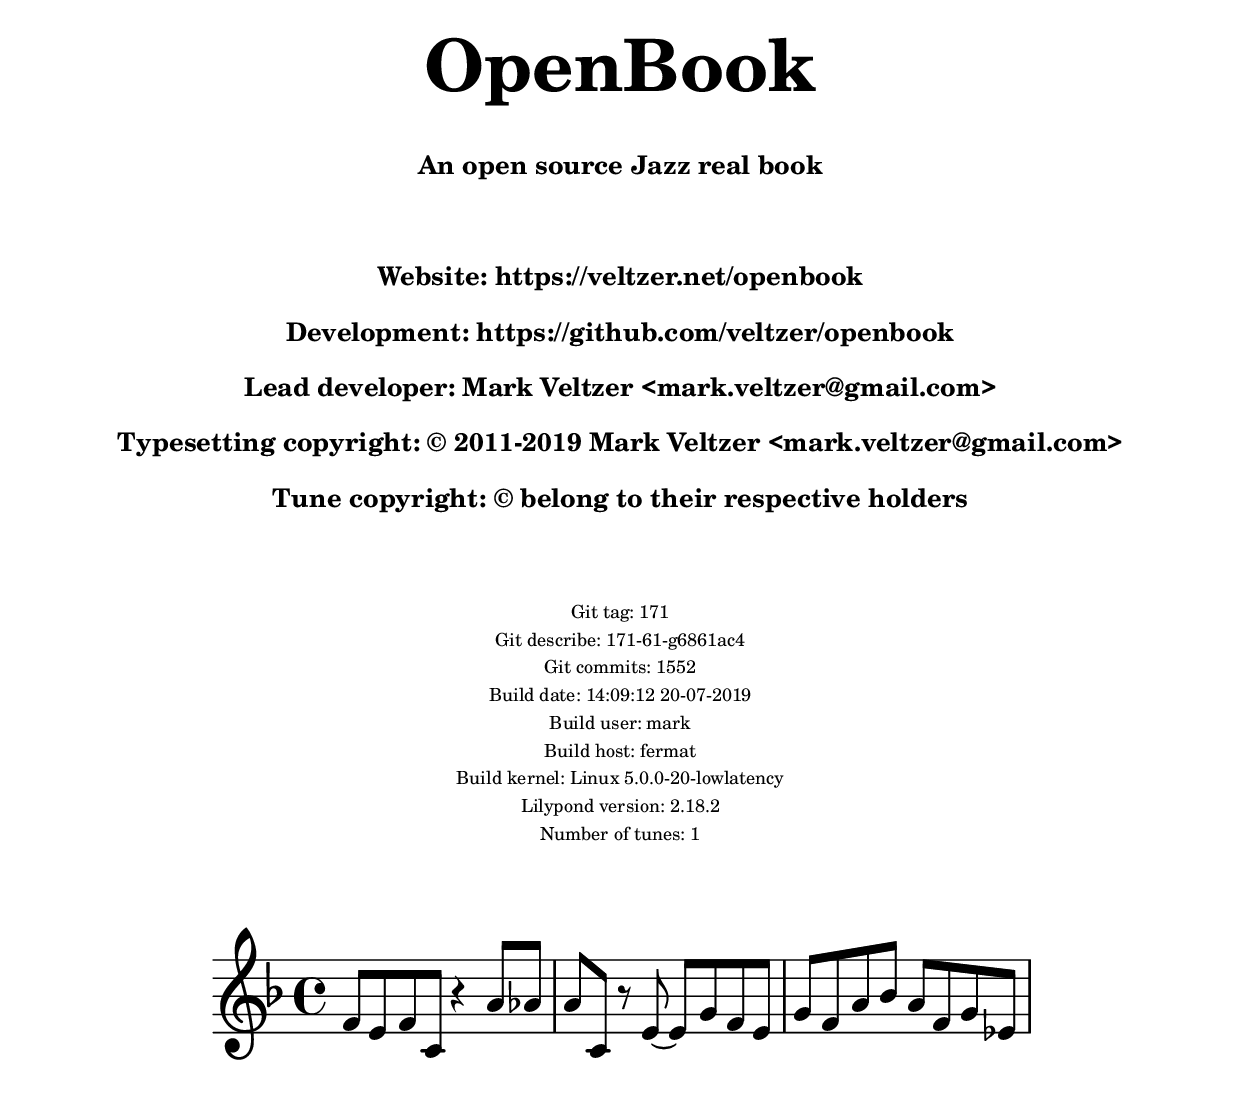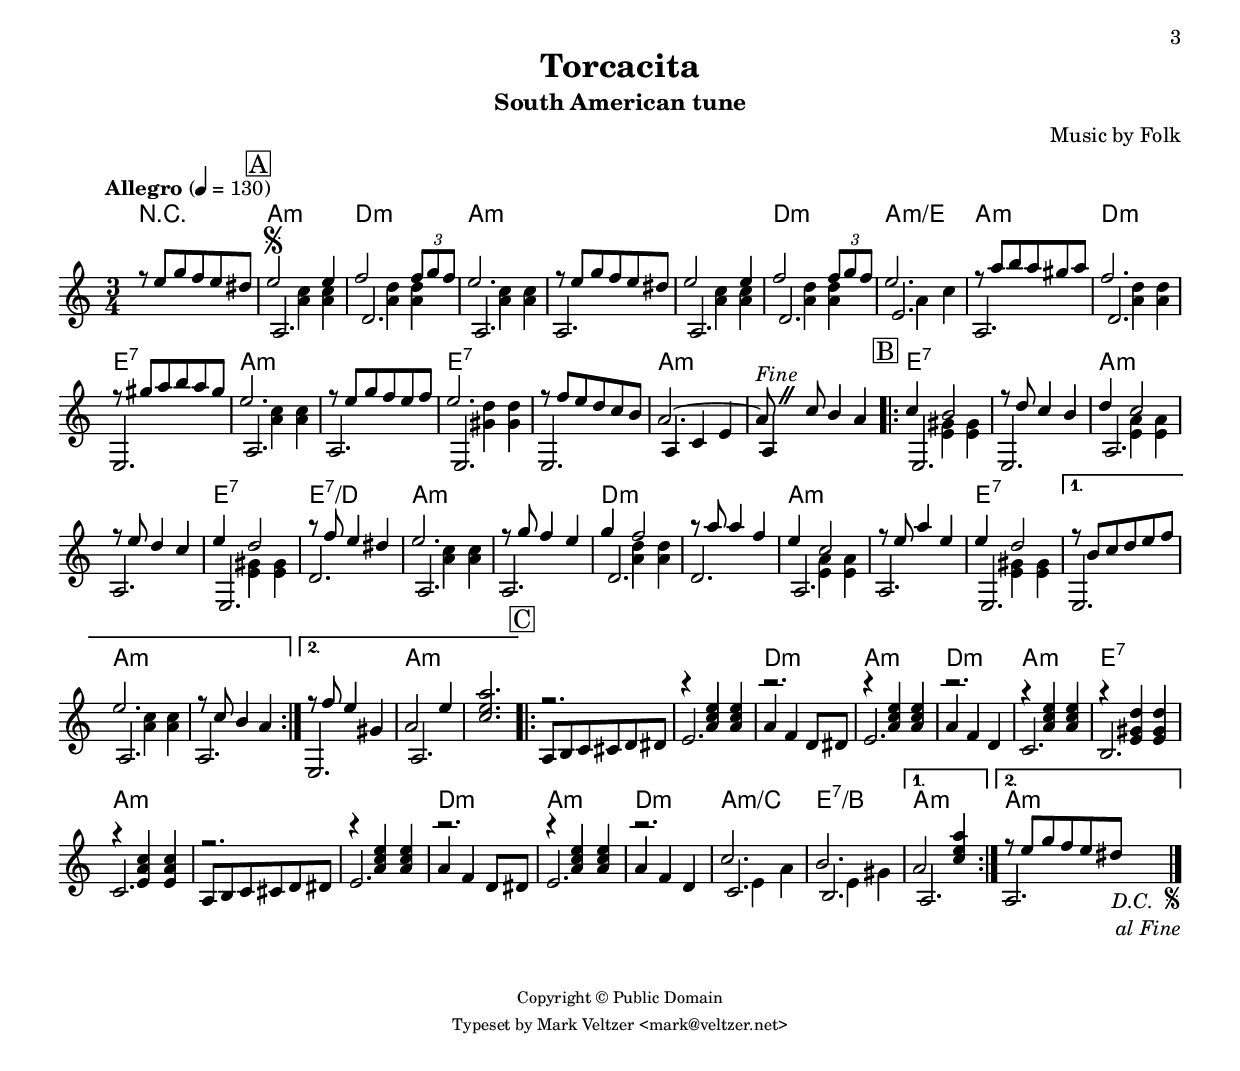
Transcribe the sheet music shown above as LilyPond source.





% lets emit the definitions

% end verbatim - this comment is a hack to prevent texinfo.tex
% from choking on non-European UTF-8 subsets

% this version tag will keep me compiling only on this version of lilypond.
%=====================================================================

\version "2.18.2"

% lets define a variable to hold the formatted build date (man 3 strftime):
%date=#(strftime "%T %d-%m-%Y" (localtime (current-time)))
%lilypond_version=#(lilypond-version)

% setting instruments for midi generation (bah - this doesn't work...)
%=====================================================================
%\set ChordNames.midiInstrument = #"acoustic grand"
%\set Staff.midiInstrument = #"flute"
%\set PianoStaff.instrumentName = #"acoustic grand"
% do not show chords unless they change...
%\set chordChanges = ##t

% number of staffs per page (this does not work because of my breaks)
%\paper {
%	system-count = #7
%}

\paper {
%% reduce spaces between systems and the bottom (taken from the lilypond
%% documentation and found the relevant variable)
%% the result of this is that I can fit 8 single staffs in one page
%% which is ideal for Jazz (think 32 bar divided into 8 lines of 4 bars each...).
%% I should really only apply this thing for Jazz tunes but that is a TODO item.
%% default is 4\mm - 3 already causes 8 staffs to take 2 pages
	between-system-padding = 2\mm
%% default is 20\mm
%% between-system-space = 16\mm
%% ragged-last-bottom = ##f
%% ragged-bottom = ##f

%% make lilypond increase the distance of the footer from the bottom of the page
%% it seems that if you don't do something like this you're going to have
%% a real problem seeing the footer in postscript printing....
%%bottom-margin = 2.5\cm

%% from /usr/share/lilypond/2.12.3/ly/titling-init.ly
%% to stop lilypond from printing footers...
	oddFooterMarkup = \markup {}

%% prevent lilypond from printing the headers...

	scoreTitleMarkup = \markup {}
	bookTitleMarkup = \markup {}
}
\layout {
%% don't have the fist line indented
	indent = 0.0 \cm
%% don't know what this is (taken from Laurent Martelli...)
%%textheight = 1.5\cm

	\context {
		\Score
	%% change the size of the text fonts
	%%\override LyricText #'font-family = #'typewriter
		\override LyricText #'font-size = #'-2

	%% set the style of the chords to Jazz - I don't see this making any effect
		\override ChordName #'style = #'jazz
	%%\override ChordName #'word-space = #2

	%% set the chord size and font
	%%\override ChordName #'font-series = #'bold
	%%\override ChordName #'font-family = #'roman
	%%\override ChordName #'font-size = #-1

	%% don't show bar numbers (for jazz it makes it too cluttery)
		\remove "Bar_number_engraver"
	}
}
% reduce the font size (taken from the lilypond info documentation, default is 20)
#(set-global-staff-size 17.82)

% There is no need to set the paper size to a4 since it is the default.
% make lilypond use paper of size a4 (Is this the default ?!?)
%#(set-default-paper-size "a4")
%)

% Don't have textedit:// links for every note in the pdf file.
% This reduces the size of the pdf by a lot
\pointAndClickOff

% chord related matters
myChordDefinitions={
	<c ees ges bes des' fes' aes'>-\markup \super {7alt}
	<c e g bes f'>-\markup \super {7sus}
	<c e g bes d f'>-\markup \super {9sus}
	<c e g f'>-\markup \super {sus}
	<c ees ges bes>-\markup { "m" \super { "7 " \flat "5" } }
	<c ees ges beses>-\markup { "dim" \super { "7" } }
	<c ees ges>-\markup { "dim" }
%%<c e g b>-\markup { "maj7" }
	<c e gis bes d'>-\markup { \super { "9 " \sharp "5" } }
	<c e g bes d' a'>-\markup \super {13}
	<c e g bes d' fis'>-\markup { \super { "9 " \sharp "11" } }
}
myChordExceptions=#(append
	(sequential-music-to-chord-exceptions myChordDefinitions #t)
	ignatzekExceptions
)

% some macros to be reused all over
% =====================================================================
myBreak=\break
% do line breaks really matter?
myEndLine=\break
%myEndLine={}
myEndLineVoltaNotLast={}
myEndLineVoltaLast=\break
myEndLineVolta=\break
partBar=\bar "||"
endBar=\bar "|."
startBar=\bar ".|"
startRepeat=\bar "|:"
endRepeat=\bar ":|"
startTune={}
endTune=\bar "|."
myFakeEndLine={}
mySegno=\mark \markup { \musicglyph #"scripts.segno" }
myCoda=\mark \markup { \musicglyph #"scripts.coda" }

% some functions to be reused all over
% =====================================================================
% A wrapper for section markers that allows us to control their formatting

% You can have a circle instead of a box using:
% \mark \markup { \circle #mark }
myMark =
#(define-music-function
	(parser location mark)
	(markup?)
	#{
	\mark \markup { \box #mark }
	#})
myWordMark =
#(define-music-function
	(parser location mark)
	(markup?)
	#{
	\mark \markup { \box #mark }
	#})
% grace that does appoggiatura
%\grace $notes
myGrace = #(define-music-function (parser location notes) (ly:music?) #{ \appoggiatura $notes #})
% grace that does nothing
%myGrace = #(define-music-function (parser location notes) (ly:music?) #{ #})

% this is a macro that * really * breaks lines. You don't really need this since a regular \break will work
% AS LONG AS you have the '\remove Bar_engraver' enabled...
hardBreak={ \bar "" \break }
% a macro to make vertical space
verticalSpace=\markup { \null }

% macros to help in parenthesizing chords
% see the playground area for openbook and http://lilypond.1069038.n5.nabble.com/Parenthesizing-chord-names-td44370.html
#(define (left-parenthesis-ignatzek-chord-names in-pitches bass inversion context) (markup #:line ("(" (ignatzek-chord-names in-pitches bass inversion context))))
#(define (right-parenthesis-ignatzek-chord-names in-pitches bass inversion context) (markup #:line ((ignatzek-chord-names in-pitches bass inversion context) ")")))
#(define (parenthesis-ignatzek-chord-names in-pitches bass inversion context) (markup #:line ("(" (ignatzek-chord-names in-pitches bass inversion context) ")")))
LPC = { \once \set chordNameFunction = #left-parenthesis-ignatzek-chord-names }
RPC = { \once \set chordNameFunction = #right-parenthesis-ignatzek-chord-names }
OPC = { \once \set chordNameFunction = #parenthesis-ignatzek-chord-names }

% some macros for marking parts of jazz tunes
% =====================================================================
startSong={}
% If we want endings of parts to be denoted by anything we need
% to find a smarter function that this since this will tend
% to make other things disapper (repeat markings etc)
%endSong=\bar "|."
endSong={}
startPart={}
% If we want endings of parts to be denoted by anything we need
% to find a smarter function that this since this will tend
% to make other things disapper (repeat markings etc)
% endPart=\bar "||"
endPart={}
startChords={
%% this causes chords that do not change to disappear...
	\set chordChanges = ##t
%% use my own chord exceptions
	\set chordNameExceptions = #myChordExceptions
}
endChords={}


% lets always include guitar definitions
\include "predefined-guitar-fretboards.ly"

% book header
%\book {
%% this is the title page
	\bookpart {
		\markup {
			\column {
				\null
				\null
				\null
				\null
				\null
				\null
				\null
				\null
				\null
				\null
				\fill-line { \fontsize #11 \bold "OpenBook" }
				\null
				\null
				\fill-line { \larger \larger \bold "An open source Jazz real book" }
				\null
				\null
				\null
				\fill-line {
					\huge \bold \concat {
						"Website: "
						\with-url #"https://veltzer.net/openbook" https://veltzer.net/openbook
					}
				}
				\null
				\fill-line {
					\huge \bold \concat {
						"Development: "
						\with-url #"https://github.com/veltzer/openbook" https://github.com/veltzer/openbook
					}
				}
				\null
				\fill-line {
					\huge \bold \concat {
						"Lead developer: Mark Veltzer "
						"<" \with-url #"mailto:mark.veltzer@gmail.com" mark.veltzer@gmail.com ">"
					}
				}
				\null
				\fill-line {
					\huge \bold \concat {
						"Typesetting copyright: © 2011-"
						2019
						" Mark Veltzer "
						"<" \with-url #"mailto:mark.veltzer@gmail.com" mark.veltzer@gmail.com ">"
					}
				}
				\null
				\fill-line { \huge \bold "Tune copyright: © belong to their respective holders" }
				\null
				\null
				\null
				\fill-line { \small "Git tag: 171" }
				\fill-line { \small "Git describe: 171-61-g6861ac4" }
				\fill-line { \small "Git commits: 1552" }
				\fill-line { \small "Build date: 14:09:12 20-07-2019" }
				\fill-line { \small "Build user: mark" }
				\fill-line { \small "Build host: fermat" }
				\fill-line { \small "Build kernel: Linux 5.0.0-20-lowlatency" }
				\fill-line { \small "Lilypond version: 2.18.2" }
				\fill-line { \small "Number of tunes: 1" }
				\null
				\null
				\null
			}
		}
		\score {
			<<
				\new Staff="Melody" {
					\new Voice="Voice"
					\relative c' {
						\time 4/4
						\key f \major
						\set fontSize = #-3
						f8 e f c r4 a'8 aes | a c, r e~ e g f e | g f a bes a f g ees
					}
				}
			>>
			\layout {
				#(layout-set-staff-size 35)
				indent = 2.6\cm
			}
		}
	}

\markuplist \table-of-contents
\pageBreak

% from here everything needs to go into a loop

% include anything the user wants before the bookpart starts



PartChords=\chordmode {
	\startSong
	\startChords

%% there is no need to worry about which instrument plays the chords
%% since they will not be heard...

	r2. |

	a:m | d:m | a2.*2:m | \myFakeEndLine
	a2.:m | d:m | a:m/e | a:m | \myFakeEndLine
	d:m | e:7 | a2.*2:m | \myFakeEndLine
	e:7 | a:m | \myFakeEndLine

	\repeat volta 2 {
		e2.*2:7 | a:m | \myFakeEndLine
		e2.:7 | e:7/d | a2.*2:m | \myFakeEndLine
		d:m | a:m | \myFakeEndLine
		e2.:7 |
	} \alternative {
		{ e2.:7 | a2.*2:m | }
		{ e2.:7 | a2.*2:m | }
	} \myFakeEndLine

	\repeat volta 2 {
		a2.*2:m | d2.:m | a:m | \myFakeEndLine
		d:m | a:m | e:7 | a:m | \myFakeEndLine
		a2.*2:m | d2.:m | a:m | \myFakeEndLine
		d:m | a:m/c | e:7/b |
	} \alternative {
		{ a:m | }
		{ a:m | }
	} \myFakeEndLine

	\endChords
	\endSong
}

PartHighVoice=\relative c' {

	\tempo "Allegro" 4 = 130
	\time 3/4
	\key c \major

%% this is to let lily know that this is voice one
	\voiceOne

	r8 e' g f e dis |

	\myMark "A"
	e2\segno e4 | f2 \tuplet 3/2 {f8 g f} | e2. | r8 e g f e dis | \myFakeEndLine
	e2 e4 | f2 \tuplet 3/2 {f8 g f} | e2. | r8 a b a gis a | \myFakeEndLine
	f2. | r8 gis a b a gis | e2. | r8 e g f e f | \myFakeEndLine
	e2. | r8 f e d c b | a2. ~ | a8-\markup { \italic "Fine" }
	\override BreathingSign.text = \markup {
		\musicglyph #"scripts.caesura.straight"
	}
	\breathe
	c b4 a | \myFakeEndLine

	\myMark "B"
	\repeat volta 2 {
		c4 b2 | r8 d c4 b | d c2 | r8 e d4 c | \myFakeEndLine
		e d2 | r8 f e4 dis | e2. | r8 g f4 e | \myFakeEndLine
		g f2 | r8 a a4 f | e c2 | r8 e a4 e | \myFakeEndLine
		e d2 |
	} \alternative {
		{ r8 b c d e f | e2. | r8 c b4 a | }
		{ r8 f' e4 gis, | a2 e'4 | <c e a>2. | }
	} \myFakeEndLine

	\myMark "C"
	\repeat volta 2 {
		r2. | r4 <a c e> <a c e> | r2. | r4 <a c e> <a c e> | \myFakeEndLine
		r2. | r4 <a c e> <a c e> | r4 <e gis d'> <e gis d'> | r4 <e a c> <e a c> | \myFakeEndLine
		r2. | r4 <a c e> <a c e> | r2. | r4 <a c e> <a c e> | \myFakeEndLine
		r2. | c | b |
	} \alternative {
		{ a2 <c e a>4 | }
		{ r8 e g f e dis_\markup {
			\center-column {
				\line
				{ \italic "D.C. "
				\tiny \raise #1
				\musicglyph #"scripts.segno"
				}
				\italic " al Fine"
			}
		} | }
	} \myFakeEndLine

	\endTune
}

PartMidVoice=\relative c' {
	\time 3/4

%% this is to let lily know that this is voice one
	\voiceTwo

	s2. |

	s4 <a' c> <a c> | s <a d> <a d> | s <a c> <a c> | s2. |
	s4 <a c> <a c> | s <a d> <a d> | s a c | s2. |
	s4 <a d> <a d> | s2. | s4 <a c> <a c> | s2. |
	s4 <gis d'> <gis d'> | s2. | s | s |

	\repeat volta 2 {
		s4 <e gis> <e gis> | s2. | s4 <e a> <e a> | s2. |
		s4 <e gis> <e gis> | s2. | s4 <a c> <a c> | s2. |
		s4 <a d> <a d> | s2. | s4 <e a> <e a> | s2. |
		s4 <e gis> <e gis> |
	} \alternative {
		{ s2. | s4 <a c> <a c> | s2. | }
		{ s2. | s2. | s2. | }
	}

	\repeat volta 2 {
		s2. | s2. | s2. | s2. |
		s2. | s2. | s2. | s2. |
		s2. | s2. | s2. | s2. |
		s2. | s4 e a | s e gis |
	} \alternative {
		{ s2. | }
		{ s2. | }
	}
}

PartLowVoice=\relative c' {
	\time 3/4

%% this is to let lily know that this is voice one
	\voiceThree

	s2. |

	a2. | d | a | a |
	a | d | e | a, |
	d | e, | a | a |
	e | e | a4 c e | a, s s |

	\repeat volta 2 {
		e2. | e | a | a |
		e | d' | a | a |
		d | d | a | a |
		e |
	} \alternative {
		{ e | a | a | }
		{ e | a | s | }
	}

	\repeat volta 2 {
		a8 b c cis d dis | e2. | a4 f d8 dis | e2. |
		a4 f d | c2. | b | c |
		a8 b c cis d dis | e2. | a4 f d8 dis | e2. |
		a4 f d | c2. | b |
	} \alternative {
		{ a | }
		{ a | }
	}
}



\bookpart {

% this causes the variables to be defined...











% now play with the variables that depend on language



% calculate the tag line


% calculate the typesetby




\tocItem \markup "Torcacita / Folk"





% taken from "/usr/share/lilypond/2.12.3/ly/titling-init.ly"
\markup {
	\column {
		\override #'(baseline-skip . 3.5)
		\column {
			\huge \larger \bold
			\fill-line { \larger "Torcacita" }
			\fill-line { \large \smaller \bold \larger "South American tune" }
			\fill-line {
				""
				"Music by Folk"
			}
			\fill-line {
				""
			}
		}
	}
}
\noPageBreak






% score for printing
\score {
	<<
		\new ChordNames="Partchords" \PartChords
		\new Staff="Melody" <<
			\new Voice="highvoice" \PartHighVoice
			\new Voice="midvoice" \PartMidVoice
			\new Voice="lowvoice" \PartLowVoice
		>>
	>>
	\layout {
	}
}


\noPageBreak
\markup \column {
%% just a little space
	\null
	\fill-line {
		\smaller \smaller { "Copyright © Public Domain" }
	}
	\fill-line {
		\smaller \smaller { "Typeset by Mark Veltzer <mark@veltzer.net>" }
	}
}



}


% book footer
%}
